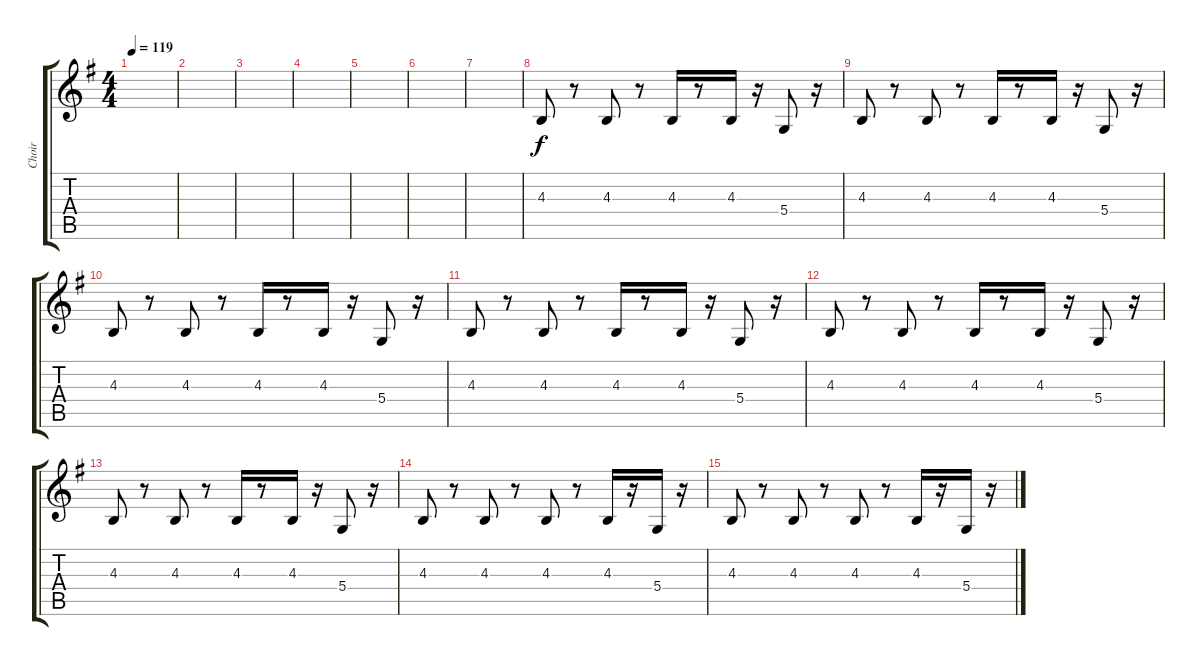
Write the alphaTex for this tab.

\track ("Choir" "Choir") {instrument accordion}
\staff {score tabs}
\tuning (E4 B3 G3 D3 A2 E2) {hide}
\ts (4 4)
\tempo 119
\clef g2
\ks g
|
|
|
|
|
|
|
4.3.8 r.8 4.3.8 r.8 4.3.16 r.8 4.3.16 r.16 5.4.8 r.16 |
4.3.8 r.8 4.3.8 r.8 4.3.16 r.8 4.3.16 r.16 5.4.8 r.16 |
4.3.8 r.8 4.3.8 r.8 4.3.16 r.8 4.3.16 r.16 5.4.8 r.16 |
4.3.8 r.8 4.3.8 r.8 4.3.16 r.8 4.3.16 r.16 5.4.8 r.16 |
4.3.8 r.8 4.3.8 r.8 4.3.16 r.8 4.3.16 r.16 5.4.8 r.16 |
4.3.8 r.8 4.3.8 r.8 4.3.16 r.8 4.3.16 r.16 5.4.8 r.16 |
4.3.8 r.8 4.3.8 r.8 4.3.8 r.8 4.3.16 r.16 5.4.16 r.16 |
4.3.8 r.8 4.3.8 r.8 4.3.8 r.8 4.3.16 r.16 5.4.16 r.16
